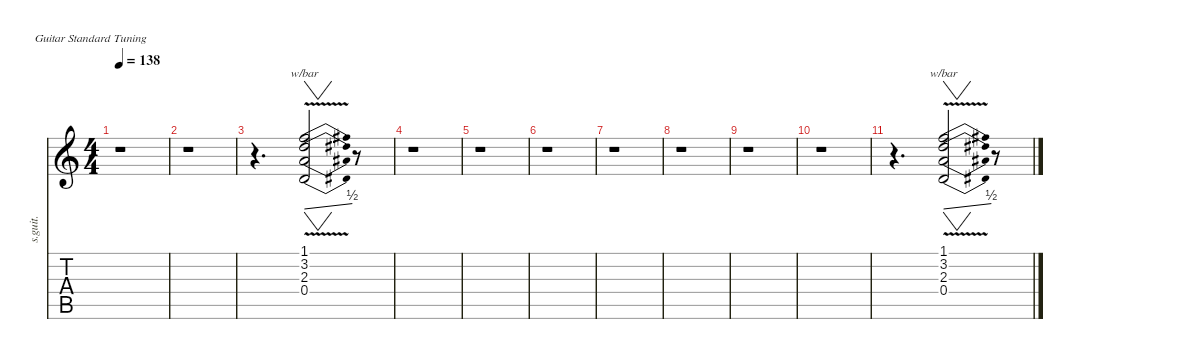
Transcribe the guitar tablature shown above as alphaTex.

\defaultSystemsLayout 4
\hideDynamics
\bracketExtendMode nobrackets
\track ("Stuart \"2D\" Pot | Synth - MIDI instrument = \"Sawtooth\"" "s.guit.") {instrument lead2sawtooth}
\staff {score tabs}
\tuning (E4 B3 G3 D3 A2 E2)
\displaytranspose 12
\ts (4 4)
\tempo 138
\clef g2
\ks c
r.1{dy f} |
r.1 |
r.4{d} (1.1{v} 3.2{v} 2.3{v} 0.4).2{vw tbe (dive default 0 0 15 2)} r.8 |
r.1 |
r.1 |
r.1 |
r.1 |
r.1 |
r.1 |
r.1 |
r.4{d} (1.1{v} 3.2{v} 2.3{v} 0.4).2{vw tbe (dive default 0 0 15 2)} r.8
